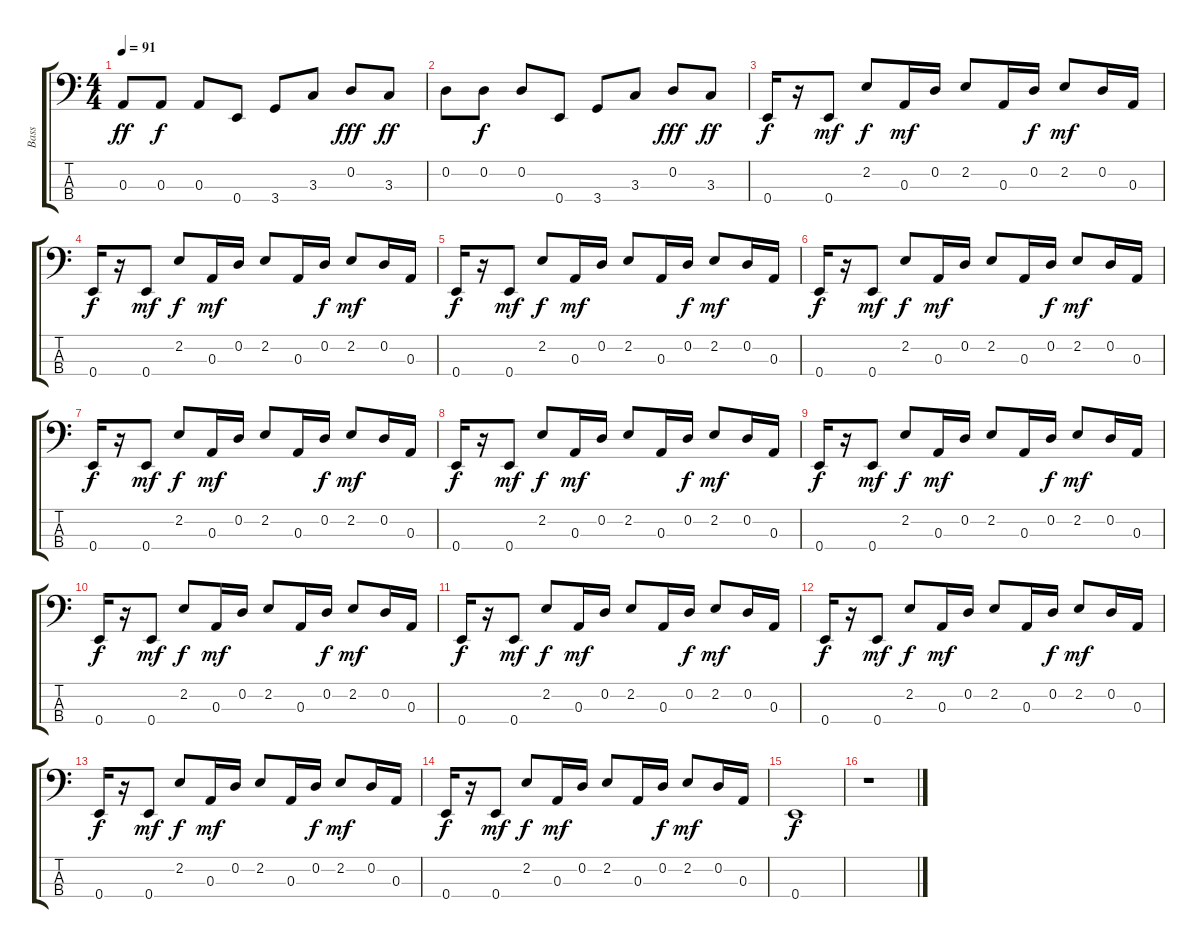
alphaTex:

\track ("Bass" "Bass") {instrument synthbass2}
\staff {score tabs}
\tuning (G2 D2 A1 E1) {hide}
\ts (4 4)
\tempo 91
\clef f4
\ks c
0.3.8{dy ff} 0.3.8{dy f} 0.3.8 0.4.8 3.4.8 3.3.8 0.2.8{dy fff} 3.3.8{dy ff} |
0.2.8 0.2.8{dy f} 0.2.8 0.4.8 3.4.8 3.3.8 0.2.8{dy fff} 3.3.8{dy ff} |
0.4.16{dy f volume 14} r.16 0.4.8{dy mf} 2.2.8{dy f} 0.3.16{dy mf} 0.2.16 2.2.8 0.3.16 0.2.16{dy f} 2.2.8{dy mf} 0.2.16 0.3.16 |
0.4.16{dy f} r.16 0.4.8{dy mf} 2.2.8{dy f} 0.3.16{dy mf} 0.2.16 2.2.8 0.3.16 0.2.16{dy f} 2.2.8{dy mf} 0.2.16 0.3.16 |
0.4.16{dy f} r.16 0.4.8{dy mf} 2.2.8{dy f} 0.3.16{dy mf} 0.2.16 2.2.8 0.3.16 0.2.16{dy f} 2.2.8{dy mf} 0.2.16 0.3.16 |
0.4.16{dy f} r.16 0.4.8{dy mf} 2.2.8{dy f} 0.3.16{dy mf} 0.2.16 2.2.8 0.3.16 0.2.16{dy f} 2.2.8{dy mf} 0.2.16 0.3.16 |
0.4.16{dy f} r.16 0.4.8{dy mf} 2.2.8{dy f} 0.3.16{dy mf} 0.2.16 2.2.8 0.3.16 0.2.16{dy f} 2.2.8{dy mf} 0.2.16 0.3.16 |
0.4.16{dy f} r.16 0.4.8{dy mf} 2.2.8{dy f} 0.3.16{dy mf} 0.2.16 2.2.8 0.3.16 0.2.16{dy f} 2.2.8{dy mf} 0.2.16 0.3.16 |
0.4.16{dy f} r.16 0.4.8{dy mf} 2.2.8{dy f} 0.3.16{dy mf} 0.2.16 2.2.8 0.3.16 0.2.16{dy f} 2.2.8{dy mf} 0.2.16 0.3.16 |
0.4.16{dy f} r.16 0.4.8{dy mf} 2.2.8{dy f} 0.3.16{dy mf} 0.2.16 2.2.8 0.3.16 0.2.16{dy f} 2.2.8{dy mf} 0.2.16 0.3.16 |
0.4.16{dy f} r.16 0.4.8{dy mf} 2.2.8{dy f} 0.3.16{dy mf} 0.2.16 2.2.8 0.3.16 0.2.16{dy f} 2.2.8{dy mf} 0.2.16 0.3.16 |
0.4.16{dy f} r.16 0.4.8{dy mf} 2.2.8{dy f} 0.3.16{dy mf} 0.2.16 2.2.8 0.3.16 0.2.16{dy f} 2.2.8{dy mf} 0.2.16 0.3.16 |
0.4.16{dy f} r.16 0.4.8{dy mf} 2.2.8{dy f} 0.3.16{dy mf} 0.2.16 2.2.8 0.3.16 0.2.16{dy f} 2.2.8{dy mf} 0.2.16 0.3.16 |
0.4.16{dy f} r.16 0.4.8{dy mf} 2.2.8{dy f} 0.3.16{dy mf} 0.2.16 2.2.8 0.3.16 0.2.16{dy f} 2.2.8{dy mf} 0.2.16 0.3.16 |
0.4.1{dy f} |
r.1
